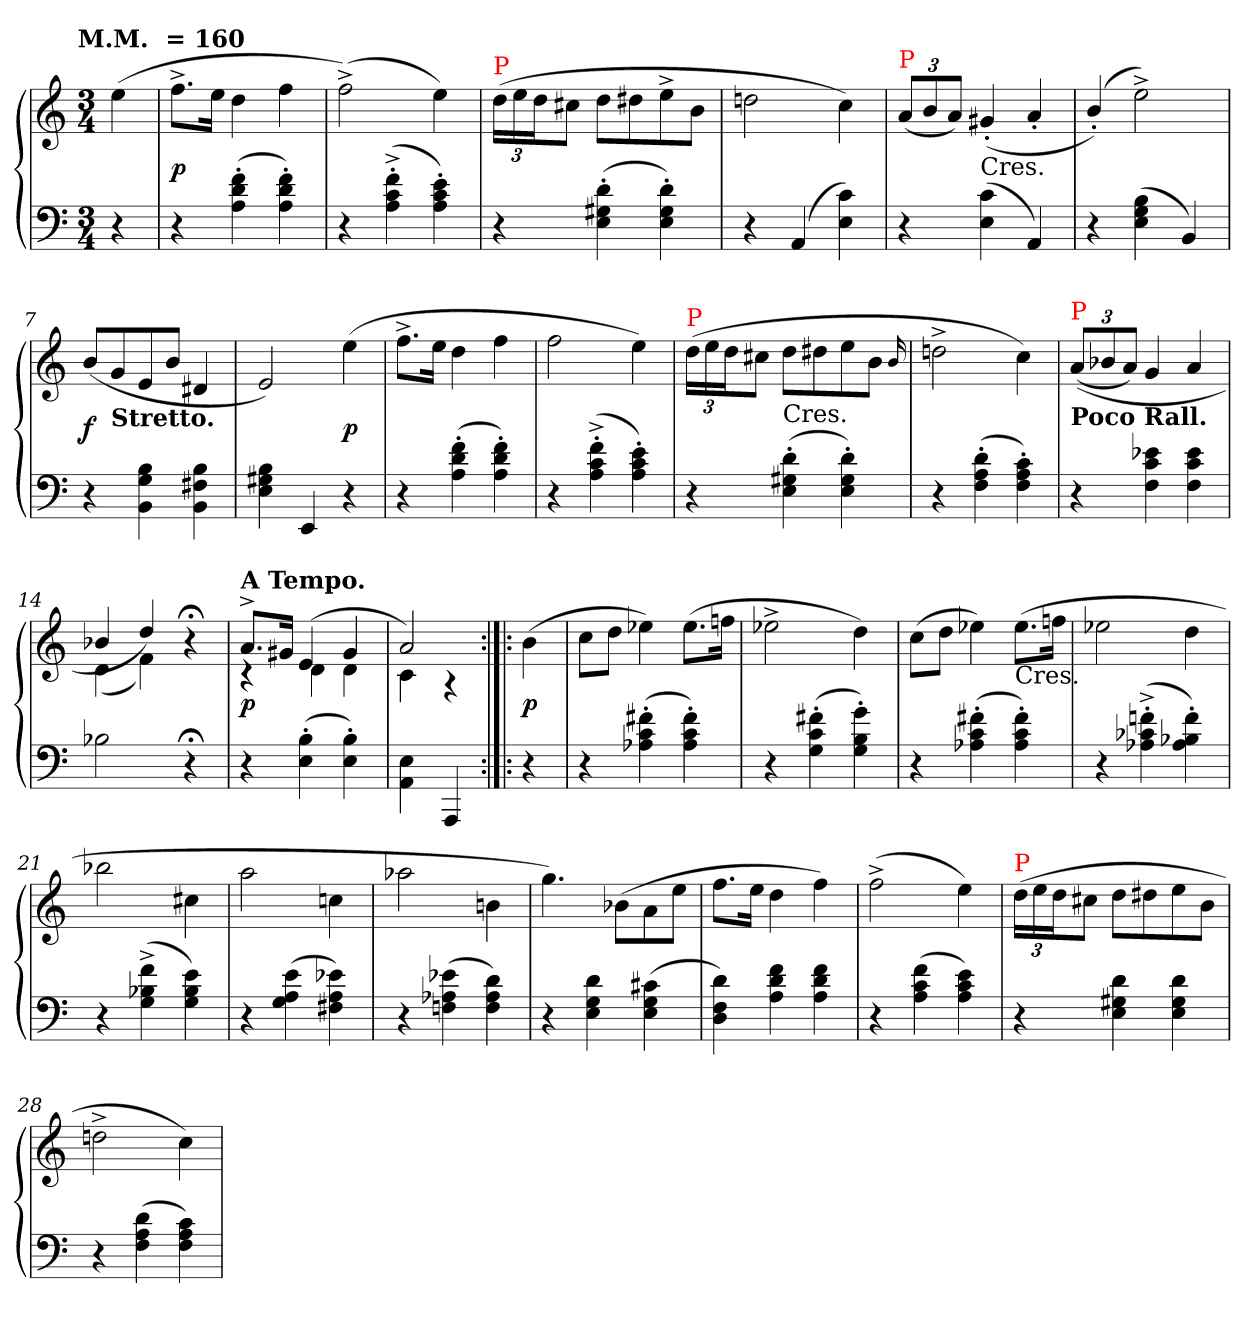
**kern	**kern	**dynam
*part1	*part1	*part1
*staff2	*staff1	*staff1/2
*clefF4	*clefG2	*
*k[]	*k[]	*
*a:	*a:	*
!!LO:TX:omd:t=M.M. &nbsp;=&nbsp;160
*M3/4	*M3/4	*
*MM160	*MM160	*
=	=	=
4r	(>4ee	.
=1	=1	=1
4r	8.ff^<L	p
.	16eeJk	.
(>4f' 4d' 4A'	4dd	.
4f' 4d' 4A')	4ff	.
=2	=2	=2
4r	(2ff^<)	.
(>4f'^< 4c'^< 4A'^<	.	.
4e' 4c' 4A')	4ee)	.
=3	=3	=3
*	*Xbrackettup	*
!	!LO:TX:a:color=red:t=P	!
4r	(>24ddLL	.
.	24ee	.
.	24ddJ	.
.	8cc#XJ	.
(>4d' 4G#X' 4E'	8ddL	.
.	8dd#X	.
4d' 4G#' 4E')	8ee^<	.
.	8bJ	.
=4	=4	=4
4r	2ddn	.
(>4AA	.	.
4c 4E)	4cc)	.
=5	=5	=5
!	!LO:TX:a:color=red:t=P	!
4r	(<12aL	.
.	12b	.
.	12aJ)	.
!	!LO:TX:c:t=Cres.	!
(>4c 4E	(<4g#X'	.
4AA)	4a'	.
=6	=6	=6
4r	(>4b'/)	.
(>4B 4G 4E	2ee^<)	.
4BB)	.	.
=7	=7	=7
4r	(<8bL	f
!	!LO:TX:b:B:t=Stretto.	!
.	8g	.
4B 4G 4BB	8e	.
.	8bJ	.
4B 4F#X 4BB	4d#X	.
=8	=8	=8
4B 4G#X 4E	2e)	.
4EE	.	.
4r	(>4ee	p
=9	=9	=9
4r	8.ff^<L	.
.	16eeJk	.
(>4f' 4d' 4A'	4dd	.
4f' 4d' 4A')	4ff	.
=10	=10	=10
4r	2ff	.
(>4f'^< 4c'^< 4A'^<	.	.
4e' 4c' 4A')	4ee)	.
=11	=11	=11
!	!LO:TX:a:color=red:t=P	!
4r	(>24ddLL	.
.	24ee	.
.	24ddJ	.
.	8cc#XJ	.
!	!LO:TX:c:t=Cres.	!
(>4d' 4G#X' 4E'	8ddL	.
.	8dd#X	.
4d' 4G#' 4E')	8ee	.
.	8bJ	.
.	16qqb/	.
=12	=12	=12
4r	2ddn^<	.
(>4d' 4A' 4F'	.	.
4c' 4A' 4F')	4cc)	.
=13	=13	=13
!	!LO:TX:b:B:t=Poco Rall.	!
!	!LO:TX:a:color=red:t=P	!
4r	(<(>12aL	.
.	12b-X	.
.	12aJ)	.
4e-X 4c 4F	4g	.
4e- 4c 4F	4a	.
=14	=14	=14
*	*^	*
2B-X	4b-X	(<4d	.
.	4dd)	4f)	.
4r;<	4r;<	4ryy	.
=15	=15	=15	=15
!	!LO:TX:a:B:t=A Tempo.	!	!
4r	8.a^>L	4rc	p
.	16g#XJk	.	.
(>4B' 4E'	(>4e	4d	.
4B' 4E')	4g#	4d	.
=16	=16	=16	=16
4E\ 4AA\	2a)	4c	.
4AAA	.	4r	.
!	!	!LO:TX:a:B:t=FINE.	!
*	*v	*v	*
=:|!|:	=:|!|:	=:|!|:
4r	(>4b	p
=17	=17	=17
4r	8ccL	.
.	8ddJ	.
(>4f#X' 4c' 4A-X'	4ee-X)	.
4f#' 4c' 4A-')	(>8.ee-L	.
.	16ffnJk	.
=18	=18	=18
4r	2ee-X^<	.
(>4f#X' 4c' 4G'	.	.
4g' 4B' 4G')	4dd)	.
=19	=19	=19
4r	(>8ccL	.
.	8ddJ	.
(>4f#X' 4c' 4A-X'	4ee-X)	.
!	!LO:TX:c:t=Cres.	!
4f#' 4c' 4A-')	(>8.ee-L	.
.	16ffnJk	.
=20	=20	=20
4r	2ee-X	.
(>4fn'^< 4c-X'^< 4A-X'^<	.	.
4f' 4B-X' 4A-')	4dd	.
=21	=21	=21
4r	2bb-X	.
(4f^< 4B-X^< 4G^<	.	.
4e 4B- 4G)	4cc#X	.
=22	=22	=22
4r	2aa	.
(4e 4A 4G	.	.
4e-X 4A 4F#X)	4ccn	.
=23	=23	=23
4r	2aa-X	.
(4e-X 4A-X 4Fn	.	.
4d 4A- 4F)	4bn	.
=24	=24	=24
4r	4.gg)	.
4d 4G 4E	.	.
.	(>8b-XL	.
(>4c#X 4G 4E	8a	.
.	8eeJ	.
=25	=25	=25
4d 4F 4D)	8.ffL	.
.	16eeJk	.
4f 4d 4A	4dd	.
4f 4d 4A	4ff)	.
=26	=26	=26
4r	(>2ff^<	.
(4f 4c 4A	.	.
4e 4c 4A)	4ee)	.
=27	=27	=27
!	!LO:TX:a:color=red:t=P	!
4r	(>24ddLL	.
.	24ee	.
.	24ddJ	.
.	8cc#XJ	.
4d 4G#X 4E	8ddL	.
.	8dd#X	.
4d 4G# 4E	8ee	.
.	8bJ	.
=28	=28	=28
4r	2ddn^<	.
(4d 4A 4F	.	.
4c 4A 4F)	4cc)	.
=	=	=
*-	*-	*-
